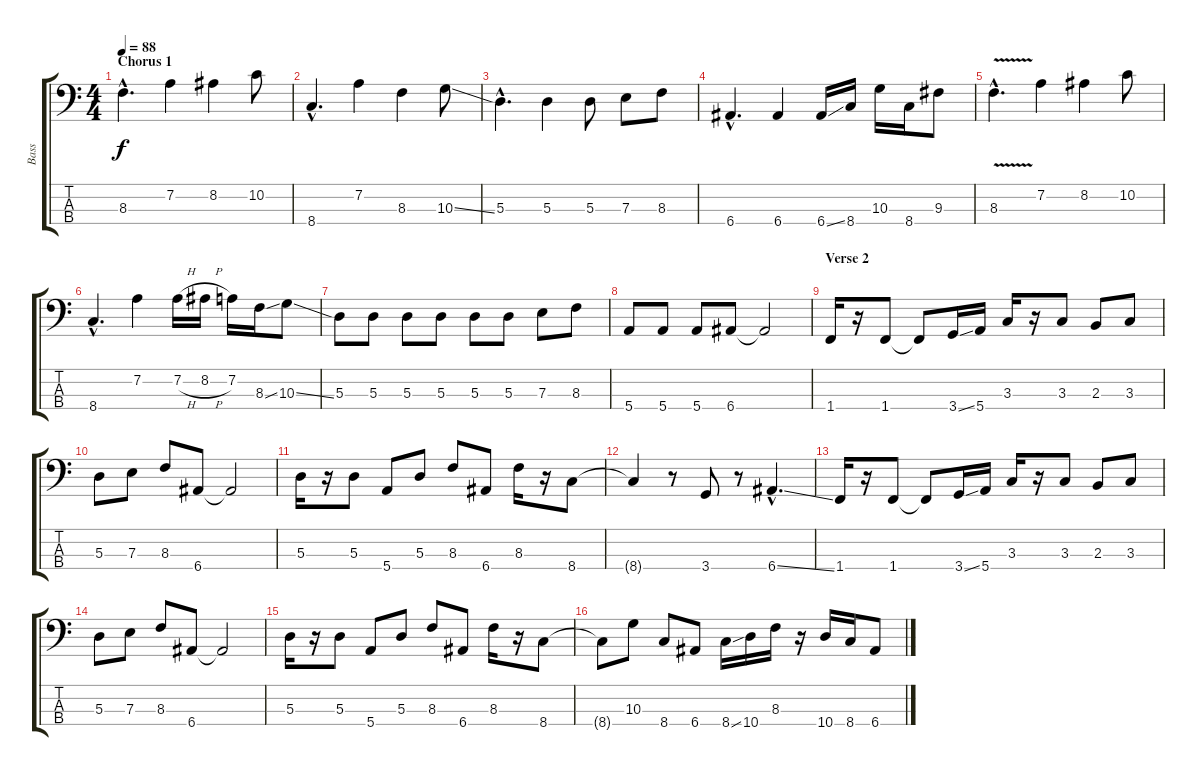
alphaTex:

\track ("Bass" "Bass") {instrument electricbassfinger}
\staff {score tabs}
\tuning (G2 D2 A1 E1) {hide}
\ts (4 4)
\section ("" "Chorus 1")
\tempo 88
\clef f4
\ks c
8.3{hac}.4{d dy f} 7.2.4 8.2.4 10.2.8 |
8.4{hac}.4{d} 7.2.4 8.3.4 10.3{ss}.8 |
5.3{hac}.4{d} 5.3.4 5.3.8 7.3.8 8.3.8 |
6.4{hac}.4{d} 6.4.4 6.4{ss}.16 8.4.16 10.3.16 8.4.16 9.3.8 |
8.3{v hac}.4{d} 7.2.4 8.2.4 10.2.8 |
8.4{hac}.4{d} 7.2.4 7.2{h}.16 8.2{h}.16 7.2.16 8.3{ss}.16 10.3{ss}.8 |
5.3.8 5.3.8 5.3.8 5.3.8 5.3.8 5.3.8 7.3.8 8.3.8 |
5.4.8 5.4.8 5.4.8 6.4.8 6.4{t}.2 |
\section ("" "Verse 2")
1.4.16 r.16 1.4.8 1.4{t}.8 3.4{ss}.16 5.4.16 3.3.16 r.16 3.3.8 2.3.8 3.3.8 |
5.3.8 7.3.8 8.3.8 6.4.8 6.4{t}.2 |
5.3.16 r.16 5.3.8 5.4.8 5.3.8 8.3.8 6.4.8 8.3.16 r.16 8.4.8 |
8.4{t}.4 r.8 3.4.8 r.8 6.4{ss hac}.4{d} |
1.4.16 r.16 1.4.8 1.4{t}.8 3.4{ss}.16 5.4.16 3.3.16 r.16 3.3.8 2.3.8 3.3.8 |
5.3.8 7.3.8 8.3.8 6.4.8 6.4{t}.2 |
5.3.16 r.16 5.3.8 5.4.8 5.3.8 8.3.8 6.4.8 8.3.16 r.16 8.4.8 |
8.4{t}.8 10.3.8 8.4.8 6.4.8 8.4{ss}.16 10.4.16 8.3.16 r.16 10.4.16 8.4.16 6.4.8
